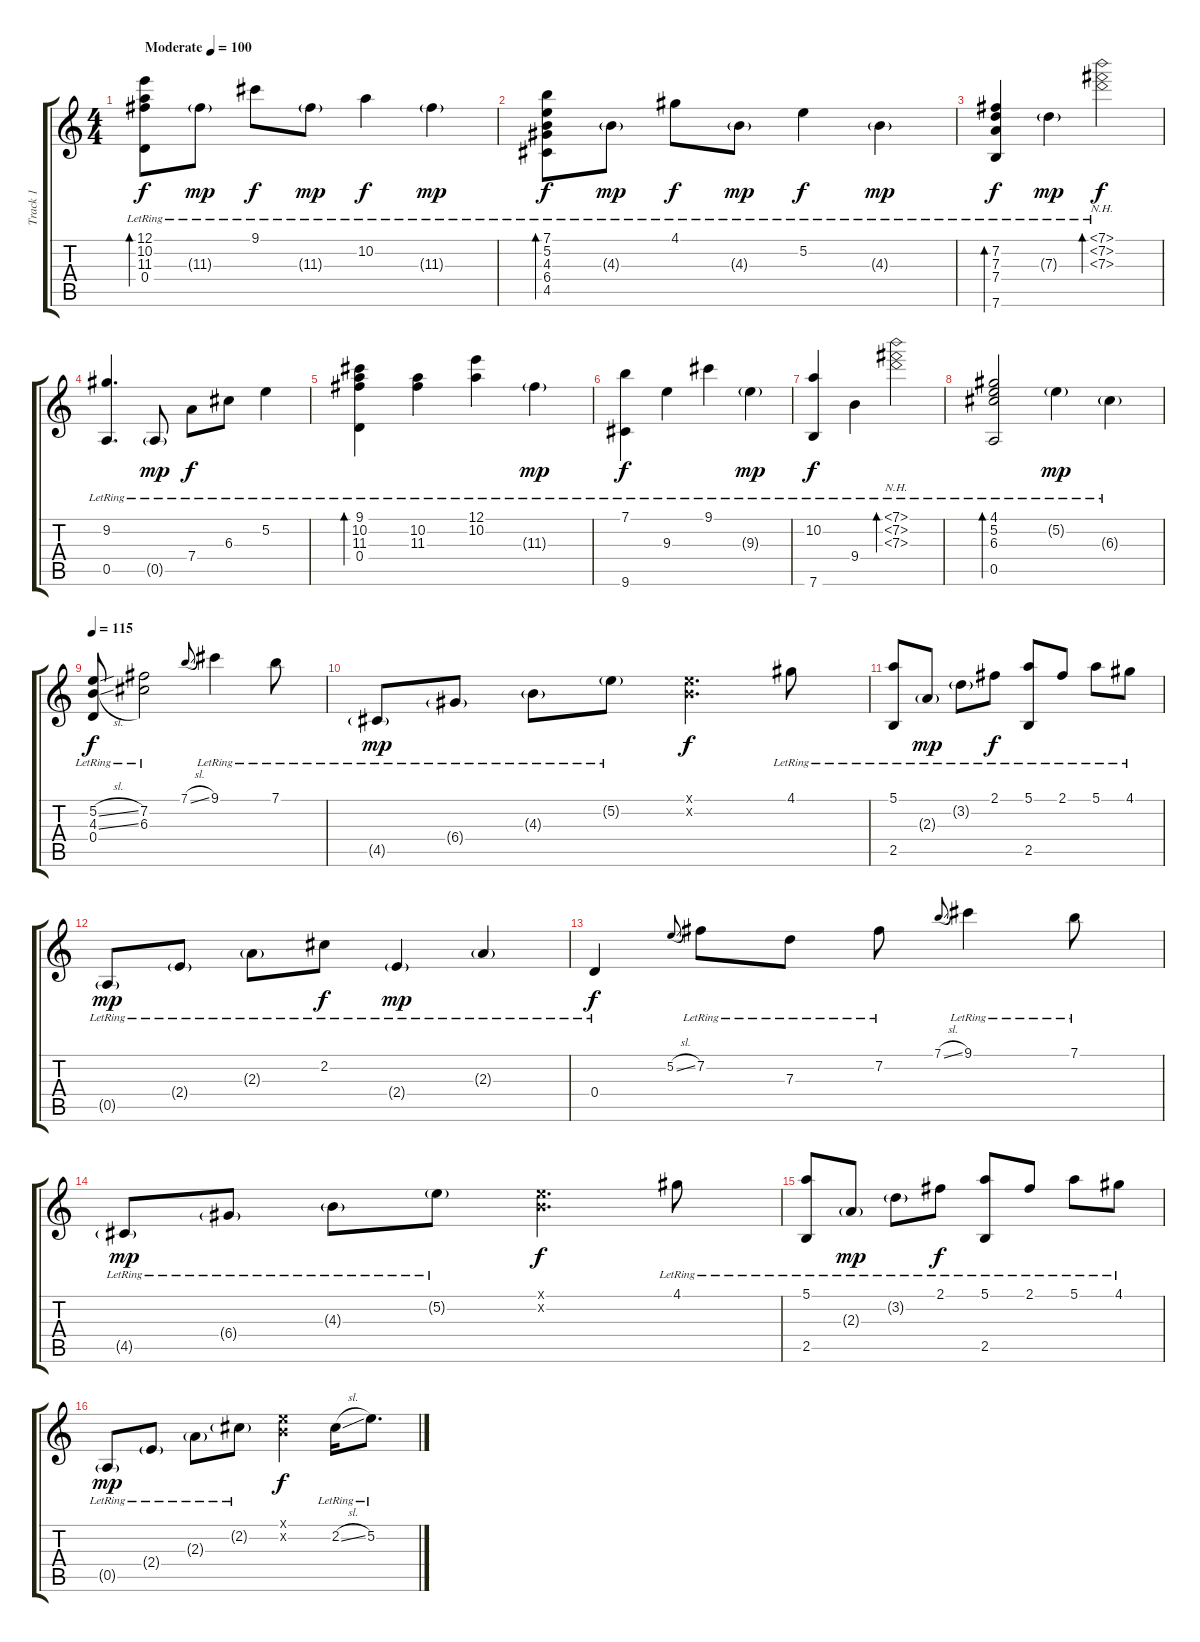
\track ("Track 1" "Track 1") {instrument acousticguitarsteel}
\staff {score tabs}
\tuning (E4 B3 G3 D3 A2 E2) {hide}
\ts (4 4)
\tempo (100 "Moderate")
\clef g2
\ks c
(12.1{lr} 10.2{lr} 11.3{lr} 0.4{lr}).8{bd 480 dy f instrument acousticguitarsteel} 11.3{g lr}.8{dy mp} 9.1{lr}.8{dy f} 11.3{g lr}.8{dy mp} 10.2{lr}.4{dy f} 11.3{g lr}.4{dy mp} |
(7.1{lr} 5.2{lr} 4.3{lr} 6.4{lr} 4.5{lr}).8{bd 240 dy f} 4.3{g lr}.8{dy mp} 4.1{lr}.8{dy f} 4.3{g lr}.8{dy mp} 5.2{lr}.4{dy f} 4.3{g lr}.4{dy mp} |
(7.2{lr} 7.3{lr} 7.4{lr} 7.6{lr}).4{bd 480 dy f} 7.3{g lr}.4{dy mp} (7.1{nh lr} 7.2{nh lr} 7.3{nh lr}).2{bd 480 dy f} |
(9.2{lr} 0.5{lr}).4{d} 0.5{g lr}.8{dy mp} 7.4{lr}.8{dy f} 6.3{lr}.8 5.2{lr}.4 |
(9.1{lr} 10.2{lr} 11.3{lr} 0.4{lr}).4{bd 480} (10.2{lr} 11.3{lr}).4 (12.1{lr} 10.2{lr}).4 11.3{g lr}.4{dy mp} |
(7.1{lr} 9.6{lr}).4{dy f} 9.3{lr}.4 9.1{lr}.4 9.3{g lr}.4{dy mp} |
(10.2{lr} 7.6{lr}).4{dy f} 9.4{lr}.4 (7.1{nh lr} 7.2{nh lr} 7.3{nh lr}).2{bd 480} |
(4.1{lr} 5.2{lr} 6.3{lr} 0.5{lr}).2{bd 480} 5.2{g lr}.4{dy mp} 6.3{g lr}.4 |
\tempo 115
(5.2{sl lr} 4.3{sl lr} 0.4{lr}).8{dy f} (7.2{lr} 6.3{lr}).2 7.1{sl}.8{gr onbeat} 9.1{lr}.4 7.1{lr}.8 |
4.5{g lr}.8{dy mp} 6.4{g lr}.8 4.3{g lr}.8 5.2{g lr}.8 (0.1{x} 0.2{x}).4{d dy f} 4.1{lr}.8 |
(5.1{lr} 2.5{lr}).8 2.3{g lr}.8{dy mp} 3.2{g lr}.8 2.1{lr}.8{dy f} (5.1{lr} 2.5{lr}).8 2.1{lr}.8 5.1{lr}.8 4.1{lr}.8 |
0.5{g lr}.8{dy mp} 2.4{g lr}.8 2.3{g lr}.8 2.2{lr}.8{dy f} 2.4{g lr}.4{dy mp} 2.3{g lr}.4 |
0.4{lr}.4{dy f} 5.2{sl}.8{gr onbeat} 7.2{lr}.8 7.3{lr}.8 7.2{lr}.8 7.1{sl}.8{gr onbeat} 9.1{lr}.4 7.1{lr}.8 |
4.5{g lr}.8{dy mp} 6.4{g lr}.8 4.3{g lr}.8 5.2{g lr}.8 (0.1{x} 0.2{x}).4{d dy f} 4.1{lr}.8 |
(5.1{lr} 2.5{lr}).8 2.3{g lr}.8{dy mp} 3.2{g lr}.8 2.1{lr}.8{dy f} (5.1{lr} 2.5{lr}).8 2.1{lr}.8 5.1{lr}.8 4.1{lr}.8 |
0.5{g lr}.8{dy mp} 2.4{g lr}.8 2.3{g lr}.8 2.2{g lr}.8 (0.1{x} 0.2{x}).4{dy f} 2.2{sl lr}.16 5.2{lr}.8{d}
